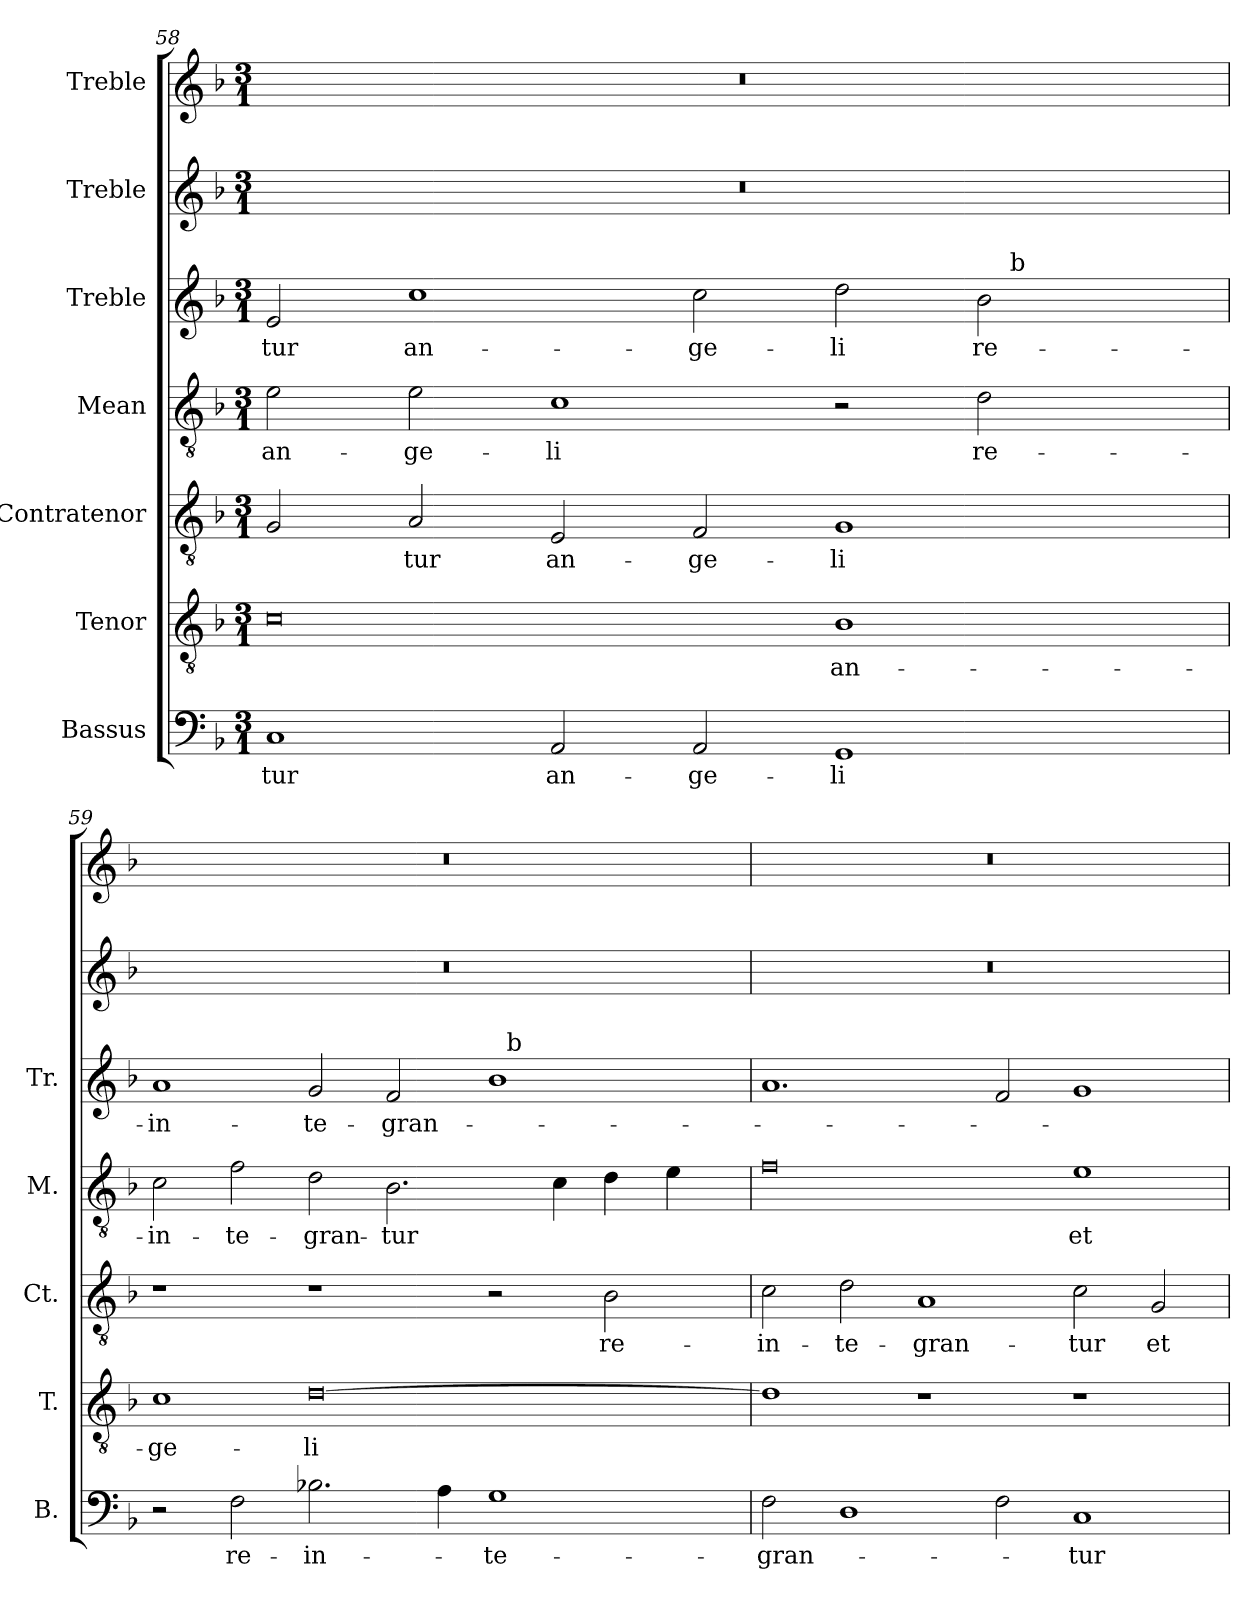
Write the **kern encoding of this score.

**kern	**text	**kern	**text	**kern	**text	**kern	**text	**kern	**text	**kern	**kern
*part7	*part7	*part6	*part6	*part5	*part5	*part4	*part4	*part3	*part3	*part2	*part1
*staff7	*staff7	*staff6	*staff6	*staff5	*staff5	*staff4	*staff4	*staff3	*staff3	*staff2	*staff1
*I"Bassus	*	*I"Tenor	*	*I"Contratenor	*	*I"Mean	*	*I"Treble	*	*I"Treble	*I"Treble
*I'B.	*	*I'T.	*	*I'Ct.	*	*I'M.	*	*I'Tr.	*	*	*
!!LO:LB:g=z
*clefF4	*	*clefGv2	*	*clefGv2	*	*clefGv2	*	*clefG2	*	*clefG2	*clefG2
*	*	*ITrd7c12	*	*ITrd7c12	*	*ITrd7c12	*	*	*	*	*
*k[b-]	*	*k[b-]	*	*k[b-]	*	*k[b-]	*	*k[b-]	*	*k[b-]	*k[b-]
*F:	*	*F:	*	*F:	*	*F:	*	*F:	*	*F:	*F:
*M3/1	*	*M3/1	*	*M3/1	*	*M3/1	*	*M3/1	*	*M3/1	*M3/1
=58	=58	=58	=58	=58	=58	=58	=58	=58	=58	=58	=58
!	!LO:LY:b:color=#000000	!	!	!	!	!	!	!	!	!	!
!	!	!	!	!	!	!	!LO:LY:b:color=#000000	!	!	!	!
!	!	!	!	!	!	!	!	!	!LO:LY:b:color=#000000	!LO:N:vis=1	!LO:N:vis=1
*	*	*	*	*	*	*	*	*^	*	*	*
1Ci	-tur	0Ci	.	2GGi/	.	2Ei\	an-	2ei/	1ryy	-tur	0.r	0.r
!	!	!	!	!	!LO:LY:b:color=#000000	!	!	!	!	!	!	!
!	!	!	!	!	!	!	!LO:LY:b:color=#000000	!	!	!	!	!
!	!	!	!	!	!	!	!	!	!	!LO:LY:b:color=#000000	!	!
.	.	.	.	2AAi/	-tur	2Ei\	-ge-	1cci	.	an-	.	.
!	!LO:LY:b:color=#000000	!	!	!	!	!	!	!	!	!	!	!
!	!	!	!	!	!LO:LY:b:color=#000000	!	!	!	!	!	!	!
!	!	!	!	!	!	!	!LO:LY:b:color=#000000	!	!	!	!	!
2AAi/	an-	.	.	2EEi/	an-	1Ci	-li	.	1ryy	.	.	.
!	!LO:LY:b:color=#000000	!	!	!	!	!	!	!	!	!	!	!
!	!	!	!	!	!LO:LY:b:color=#000000	!	!	!	!	!	!	!
!	!	!	!	!	!	!	!	!	!	!LO:LY:b:color=#000000	!	!
2AAi/	-ge-	.	.	2FFi/	-ge-	.	.	2cci\	.	-ge-	.	.
!	!LO:LY:b:color=#000000	!	!	!	!	!	!	!	!	!	!	!
!	!	!	!LO:LY:b:color=#000000	!	!	!	!	!	!	!	!	!
!	!	!	!	!	!LO:LY:b:color=#000000	!	!	!	!	!	!	!
!	!	!	!	!	!	!	!	!	!	!LO:LY:b:color=#000000	!	!
1GGi	-li	1BB-i	an-	1GGi	-li	2r	.	2ddi\	2ryy	-li	.	.
!	!	!	!	!	!	!	!LO:LY:b:color=#000000	!	!	!	!	!
!	!	!	!	!	!	!	!	!	!	!LO:LY:b:color=#000000	!	!
.	.	.	.	.	.	2Di\	re-	2b-i\	32ryy	re-	.	.
.	.	.	.	.	.	.	.	.	256ryy	.	.	.
!	!	!	!	!	!	!	!	!	!LO:TX:a:t=b	!	!	!
.	.	.	.	.	.	.	.	.	4ryy	.	.	.
.	.	.	.	.	.	.	.	.	8ryy	.	.	.
.	.	.	.	.	.	.	.	.	16ryy	.	.	.
.	.	.	.	.	.	.	.	.	64..ryy	.	.	.
=59	=59	=59	=59	=59	=59	=59	=59	=59	=59	=59	=59	=59
!	!	!	!LO:LY:b:color=#000000	!	!	!	!	!	!	!	!	!
!	!	!	!	!	!	!	!LO:LY:b:color=#000000	!	!	!	!	!
!	!	!	!	!	!	!	!	!	!	!LO:LY:b:color=#000000	!LO:N:vis=1	!LO:N:vis=1
2r	.	1Ci	-ge-	1r	.	2Ci\	-in-	1ai	1ryy	-in-	0.r	0.r
!	!LO:LY:b:color=#000000	!	!	!	!	!	!	!	!	!	!	!
!	!	!	!	!	!	!	!LO:LY:b:color=#000000	!	!	!	!	!
2Fi\	re-	.	.	.	.	2Fi\	-te-	.	.	.	.	.
!	!LO:LY:b:color=#000000	!	!	!	!	!	!	!	!	!	!	!
!	!	!	!LO:LY:b:color=#000000	!	!	!	!	!	!	!	!	!
!	!	!	!	!	!	!	!LO:LY:b:color=#000000	!	!	!	!	!
!	!	!	!	!	!	!	!	!	!	!LO:LY:b:color=#000000	!	!
2.B-Xi\	-in-	[>0Di	-li	1r	.	2Di\	-gran-	2gi/	1ryy	-te-	.	.
!	!	!	!	!	!	!	!LO:LY:b:color=#000000	!	!	!	!	!
!	!	!	!	!	!	!	!	!	!	!LO:LY:b:color=#000000	!	!
.	.	.	.	.	.	2.BB-i\	-tur	2fi/	.	-gran-	.	.
4Ai\	.	.	.	.	.	.	.	.	.	.	.	.
!	!LO:LY:b:color=#000000	!	!	!	!	!	!	!	!	!	!	!
1Gi	-te-	.	.	2r	.	.	.	1b-i	32ryy	.	.	.
.	.	.	.	.	.	.	.	.	256ryy	.	.	.
!	!	!	!	!	!	!	!	!	!LO:TX:a:t=b	!	!	!
.	.	.	.	.	.	.	.	.	2ryy	.	.	.
.	.	.	.	.	.	4Ci\	.	.	.	.	.	.
!	!	!	!	!	!LO:LY:b:color=#000000	!	!	!	!	!	!	!
.	.	.	.	2BB-i\	re-	4Di\	.	.	.	.	.	.
.	.	.	.	.	.	.	.	.	4ryy	.	.	.
.	.	.	.	.	.	4Ei\	.	.	.	.	.	.
.	.	.	.	.	.	.	.	.	8ryy	.	.	.
.	.	.	.	.	.	.	.	.	16ryy	.	.	.
.	.	.	.	.	.	.	.	.	64..ryy	.	.	.
*	*	*	*	*	*	*	*	*v	*v	*	*	*
=60	=60	=60	=60	=60	=60	=60	=60	=60	=60	=60	=60
*	*	*	*	*	*	*	*	*^	*	*	*
!	!LO:LY:b:color=#000000	!	!	!	!	!	!	!	!	!	!	!
*	*	*	*	*	*	*	*	*v	*v	*	*	*
*	*	*	*	*	*	*	*	*^	*	*	*
!	!	!	!	!	!LO:LY:b:color=#000000	!	!	!	!	!	!LO:N:vis=1	!LO:N:vis=1
*	*	*	*	*	*	*	*	*v	*v	*	*	*
2Fi\	-gran-	1Di]	.	2Ci\	-in-	0Fi	.	1.ai	.	0.r	0.r
!	!	!	!	!	!LO:LY:b:color=#000000	!	!	!	!	!	!
1Di	.	.	.	2Di\	-te-	.	.	.	.	.	.
!	!	!	!	!	!LO:LY:b:color=#000000	!	!	!	!	!	!
.	.	1r	.	1AAi	-gran-	.	.	.	.	.	.
2Fi\	.	.	.	.	.	.	.	2fi/	.	.	.
!	!LO:LY:b:color=#000000	!	!	!	!	!	!	!	!	!	!
!	!	!	!	!	!LO:LY:b:color=#000000	!	!	!	!	!	!
!	!	!	!	!	!	!	!LO:LY:b:color=#000000	!	!	!	!
1Ci	-tur	1r	.	2Ci\	-tur	1Ei	et	1gi	.	.	.
!	!	!	!	!	!LO:LY:b:color=#000000	!	!	!	!	!	!
.	.	.	.	2GGi/	et	.	.	.	.	.	.
=	=	=	=	=	=	=	=	=	=	=	=
*-	*-	*-	*-	*-	*-	*-	*-	*-	*-	*-	*-
